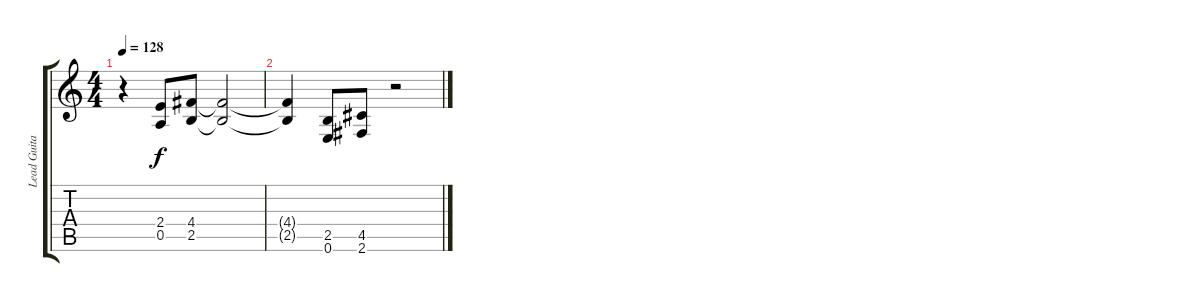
\track ("Lead Guitar" "Lead Guita") {instrument overdrivenguitar}
\staff {score tabs}
\tuning (E4 B3 G3 D3 A2 E2) {hide}
\ts (4 4)
\tempo 128
\clef g2
\ks c
r.4{dy f} (2.4 0.5).8 (4.4 2.5).8 (4.4{t} 2.5{t}).2 |
(4.4{t} 2.5{t}).4 (2.5 0.6).8 (4.5 2.6).8 r.2
